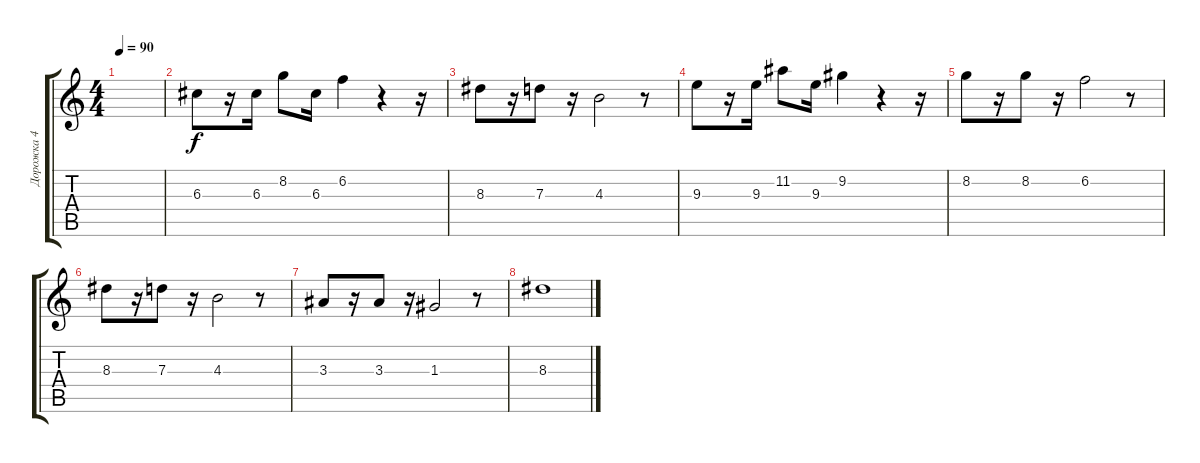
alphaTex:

\track ("Дорожка 4" "Дорожка 4") {instrument overdrivenguitar}
\staff {score tabs}
\tuning (E4 B3 G3 D3 A2 D2) {hide}
\ts (4 4)
\tempo 90
\clef g2
\ks c
|
6.3.8 r.16 6.3.16 8.2.8 6.3.16 6.2.4 r.4 r.16 |
8.3.8 r.16 7.3.8 r.16 4.3.2 r.8 |
9.3.8 r.16 9.3.16 11.2.8 9.3.16 9.2.4 r.4 r.16 |
8.2.8 r.16 8.2.8 r.16 6.2.2 r.8 |
8.3.8 r.16 7.3.8 r.16 4.3.2 r.8 |
3.3.8 r.16 3.3.8 r.16 1.3.2 r.8 |
8.3.1
